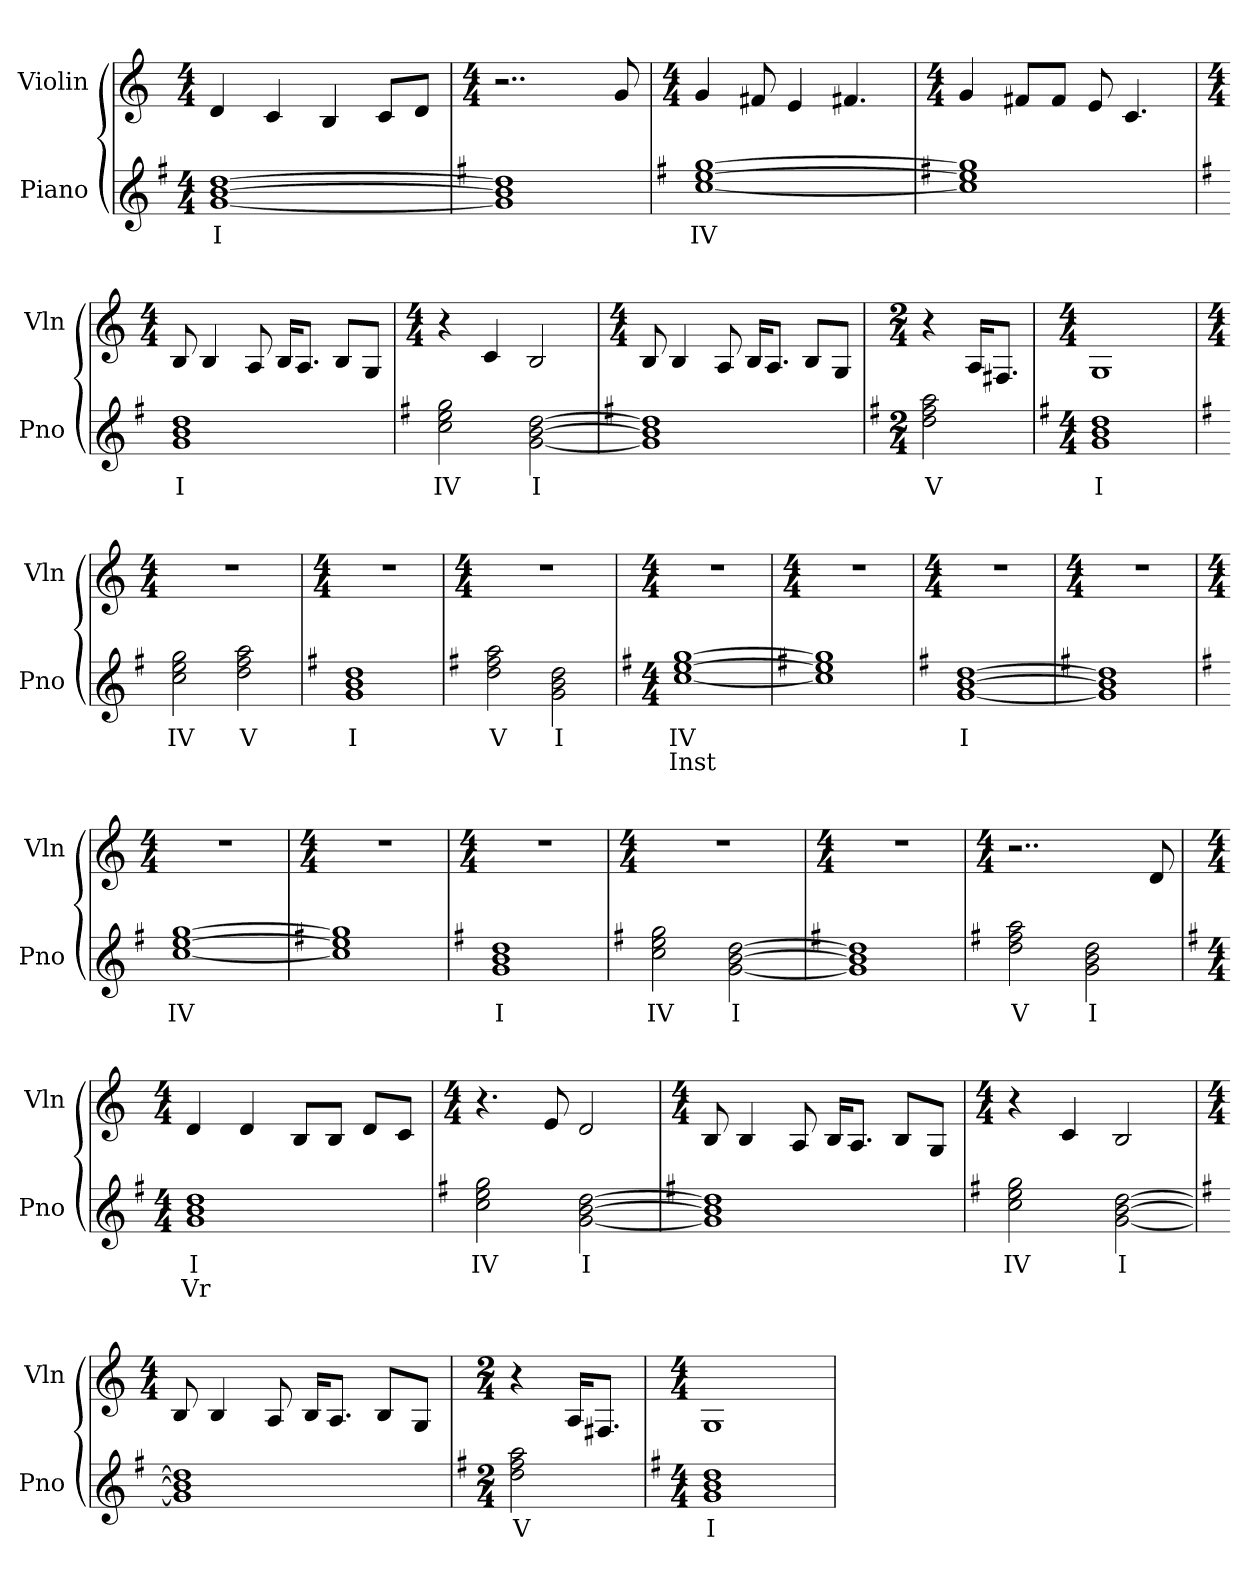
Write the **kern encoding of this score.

**kern	**text	**text	**kern
*part2	*part2	*part2	*part1
*staff2	*staff2	*staff2	*staff1
*I"Piano	*	*	*I"Violin
*I'Pno	*	*	*I'Vln
*k[f#]	*	*	*
*G:	*	*	*
*M4/4	*	*	*M4/4
=	=	=	=
[1g [1b [1dd	I	.	4d
.	.	.	4c
.	.	.	4B
.	.	.	8cL
.	.	.	8dJ
=	=	=	=
*k[f#]	*	*	*
*G:	*	*	*
*	*	*	*M4/4
1g] 1b] 1dd]	.	.	2..r
.	.	.	8g
=	=	=	=
*k[f#]	*	*	*
*G:	*	*	*
*	*	*	*M4/4
[1cc [1ee [1gg	IV	.	4g
.	.	.	8f#X
.	.	.	4e
.	.	.	4.f#X
=	=	=	=
*k[f#]	*	*	*
*G:	*	*	*
*	*	*	*M4/4
1cc] 1ee] 1gg]	.	.	4g
.	.	.	8f#XL
.	.	.	8f#J
.	.	.	8e
.	.	.	4.c
=	=	=	=
*k[f#]	*	*	*
*G:	*	*	*
*	*	*	*M4/4
1g 1b 1dd	I	.	8B
.	.	.	4B
.	.	.	8A
.	.	.	16BKL
.	.	.	8.AJ
.	.	.	8BL
.	.	.	8GJ
=	=	=	=
*k[f#]	*	*	*
*G:	*	*	*
*	*	*	*M4/4
2cc 2ee 2gg	IV	.	4r
.	.	.	4c
[2g [2b [2dd	I	.	2B
=	=	=	=
*k[f#]	*	*	*
*G:	*	*	*
*	*	*	*M4/4
1g] 1b] 1dd]	.	.	8B
.	.	.	4B
.	.	.	8A
.	.	.	16BKL
.	.	.	8.AJ
.	.	.	8BL
.	.	.	8GJ
=	=	=	=
*k[f#]	*	*	*
*G:	*	*	*
*M2/4	*	*	*M2/4
2dd 2ff# 2aa	V	.	4r
.	.	.	16AKL
.	.	.	8.F#XJ
=	=	=	=
*k[f#]	*	*	*
*G:	*	*	*
*M4/4	*	*	*M4/4
1g 1b 1dd	I	.	1G
=	=	=	=
*k[f#]	*	*	*
*G:	*	*	*
*	*	*	*M4/4
2cc 2ee 2gg	IV	.	1r
2dd 2ff# 2aa	V	.	.
=	=	=	=
*k[f#]	*	*	*
*G:	*	*	*
*	*	*	*M4/4
1g 1b 1dd	I	.	1r
=	=	=	=
*k[f#]	*	*	*
*G:	*	*	*
*	*	*	*M4/4
2dd 2ff# 2aa	V	.	1r
2g 2b 2dd	I	.	.
=	=	=	=
*k[f#]	*	*	*
*G:	*	*	*
*M4/4	*	*	*M4/4
[1cc [1ee [1gg	IV	Inst	1r
=	=	=	=
*k[f#]	*	*	*
*G:	*	*	*
*	*	*	*M4/4
1cc] 1ee] 1gg]	.	.	1r
=	=	=	=
*k[f#]	*	*	*
*G:	*	*	*
*	*	*	*M4/4
[1g [1b [1dd	I	.	1r
=	=	=	=
*k[f#]	*	*	*
*G:	*	*	*
*	*	*	*M4/4
1g] 1b] 1dd]	.	.	1r
=	=	=	=
*k[f#]	*	*	*
*G:	*	*	*
*	*	*	*M4/4
[1cc [1ee [1gg	IV	.	1r
=	=	=	=
*k[f#]	*	*	*
*G:	*	*	*
*	*	*	*M4/4
1cc] 1ee] 1gg]	.	.	1r
=	=	=	=
*k[f#]	*	*	*
*G:	*	*	*
*	*	*	*M4/4
1g 1b 1dd	I	.	1r
=	=	=	=
*k[f#]	*	*	*
*G:	*	*	*
*	*	*	*M4/4
2cc 2ee 2gg	IV	.	1r
[2g [2b [2dd	I	.	.
=	=	=	=
*k[f#]	*	*	*
*G:	*	*	*
*	*	*	*M4/4
1g] 1b] 1dd]	.	.	1r
=	=	=	=
*k[f#]	*	*	*
*G:	*	*	*
*	*	*	*M4/4
2dd 2ff# 2aa	V	.	2..r
2g 2b 2dd	I	.	.
.	.	.	8d
=	=	=	=
*k[f#]	*	*	*
*G:	*	*	*
*M4/4	*	*	*M4/4
1g 1b 1dd	I	Vr	4d
.	.	.	4d
.	.	.	8BL
.	.	.	8BJ
.	.	.	8dL
.	.	.	8cJ
=	=	=	=
*k[f#]	*	*	*
*G:	*	*	*
*	*	*	*M4/4
2cc 2ee 2gg	IV	.	4.r
.	.	.	8e
[2g [2b [2dd	I	.	2d
=	=	=	=
*k[f#]	*	*	*
*G:	*	*	*
*	*	*	*M4/4
1g] 1b] 1dd]	.	.	8B
.	.	.	4B
.	.	.	8A
.	.	.	16BKL
.	.	.	8.AJ
.	.	.	8BL
.	.	.	8GJ
=	=	=	=
*k[f#]	*	*	*
*G:	*	*	*
*	*	*	*M4/4
2cc 2ee 2gg	IV	.	4r
.	.	.	4c
[2g [2b [2dd	I	.	2B
=	=	=	=
*k[f#]	*	*	*
*G:	*	*	*
*	*	*	*M4/4
1g] 1b] 1dd]	.	.	8B
.	.	.	4B
.	.	.	8A
.	.	.	16BKL
.	.	.	8.AJ
.	.	.	8BL
.	.	.	8GJ
=	=	=	=
*k[f#]	*	*	*
*G:	*	*	*
*M2/4	*	*	*M2/4
2dd 2ff# 2aa	V	.	4r
.	.	.	16AKL
.	.	.	8.F#XJ
=	=	=	=
*k[f#]	*	*	*
*G:	*	*	*
*M4/4	*	*	*M4/4
1g 1b 1dd	I	.	1G
=	=	=	=
*-	*-	*-	*-
